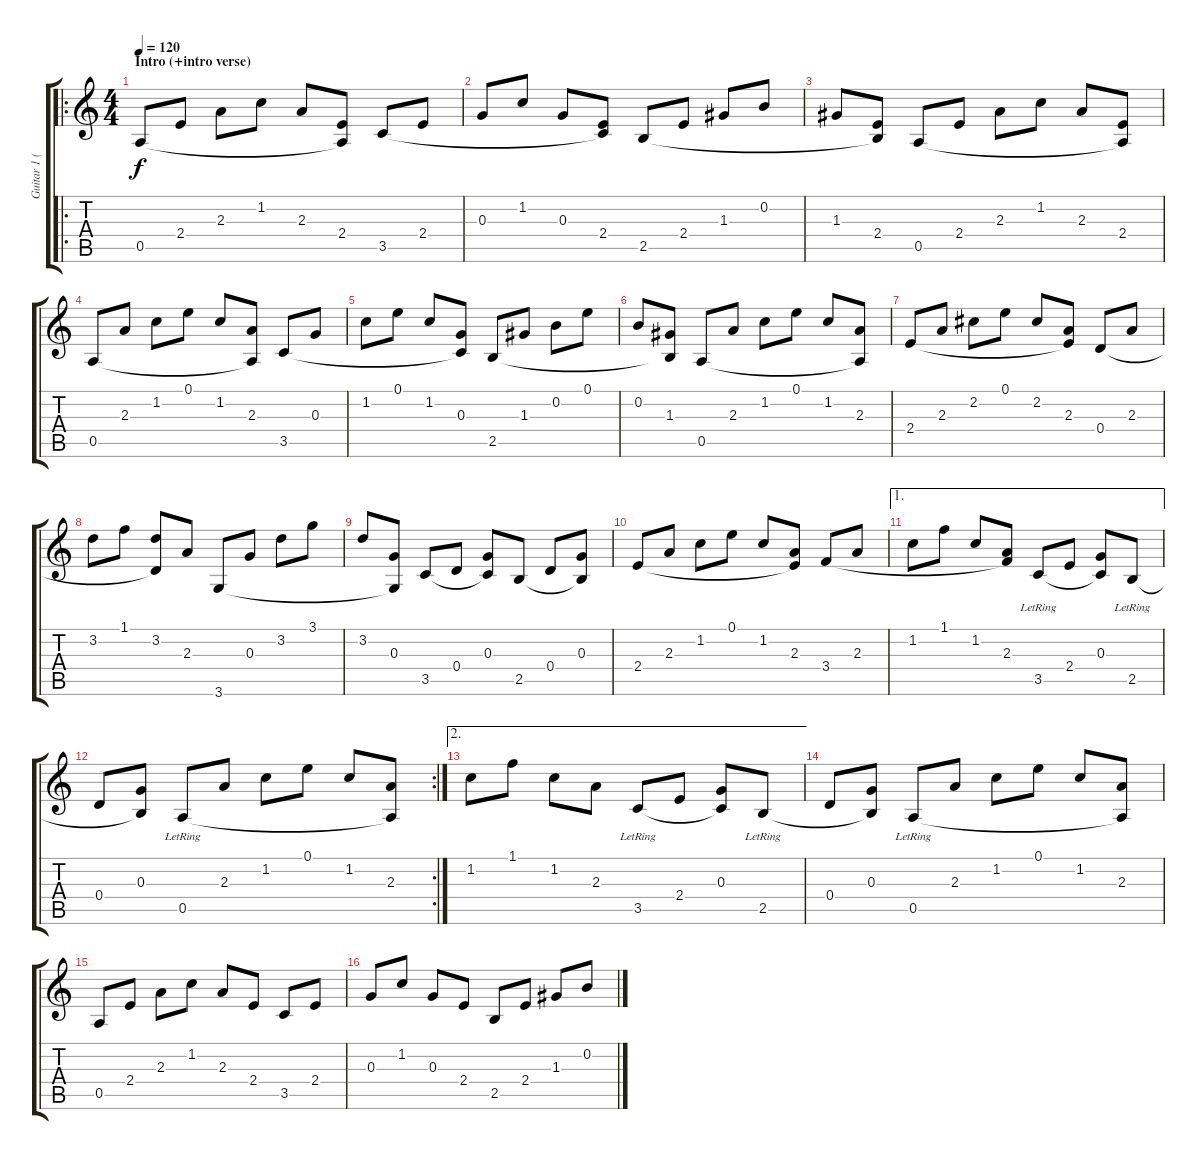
\track ("Guitar 1 (acoustic steel)" "Guitar 1 (") {instrument acousticguitarsteel}
\staff {score tabs}
\tuning (E4 B3 G3 D3 A2 E2) {hide}
\ro
\ts (4 4)
\section ("" "Intro (+intro verse)")
\tempo 120
\clef g2
\ks c
0.5.8{dy f instrument acousticguitarsteel} 2.4.8 2.3.8 1.2.8 2.3.8 (2.4 0.5{t}).8 3.5.8 2.4.8 |
0.3.8 1.2.8 0.3.8 (2.4 3.5{t}).8 2.5.8 2.4.8 1.3.8 0.2.8 |
1.3.8 (2.4 2.5{t}).8 0.5.8 2.4.8 2.3.8 1.2.8 2.3.8 (2.4 0.5{t}).8 |
0.5.8 2.3.8 1.2.8 0.1.8 1.2.8 (2.3 0.5{t}).8 3.5.8 0.3.8 |
1.2.8 0.1.8 1.2.8 (0.3 3.5{t}).8 2.5.8 1.3.8 0.2.8 0.1.8 |
0.2.8 (1.3 2.5{t}).8 0.5.8 2.3.8 1.2.8 0.1.8 1.2.8 (2.3 0.5{t}).8 |
2.4.8 2.3.8 2.2.8 0.1.8 2.2.8 (2.3 2.4{t}).8 0.4.8 2.3.8 |
3.2.8 1.1.8 (3.2 0.4{t}).8 2.3.8 3.6.8 0.3.8 3.2.8 3.1.8 |
3.2.8 (0.3 3.6{t}).8 3.5.8 0.4.8 (0.3 3.5{t}).8 2.5.8 0.4.8 (0.3 2.5{t}).8 |
2.4.8 2.3.8 1.2.8 0.1.8 1.2.8 (2.3 2.4{t}).8 3.4.8 2.3.8 |
\ae 1
1.2.8 1.1.8 1.2.8 (2.3 3.4{t}).8 3.5{lr}.8 2.4.8 (0.3 3.5{t}).8 2.5{lr}.8 |
\rc 2
0.4.8 (0.3 2.5{t}).8 0.5{lr}.8 2.3.8 1.2.8 0.1.8 1.2.8 (2.3 0.5{t}).8 |
\ae 2
1.2.8 1.1.8 1.2.8 2.3.8 3.5{lr}.8 2.4.8 (0.3 3.5{t}).8 2.5{lr}.8 |
0.4.8 (0.3 2.5{t}).8 0.5{lr}.8 2.3.8 1.2.8 0.1.8 1.2.8 (2.3 0.5{t}).8 |
0.5.8 2.4.8 2.3.8 1.2.8 2.3.8 2.4.8 3.5.8 2.4.8 |
0.3.8 1.2.8 0.3.8 2.4.8 2.5.8 2.4.8 1.3.8 0.2.8
